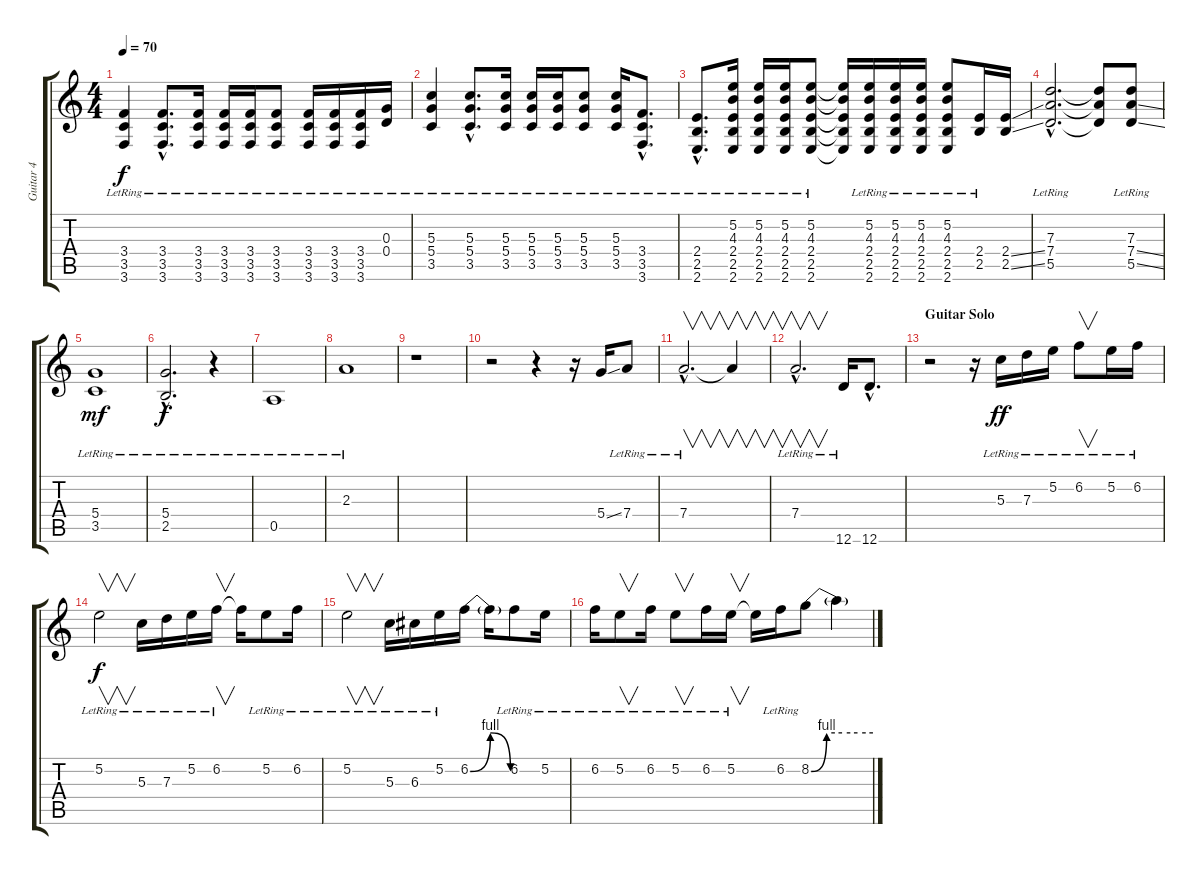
\track ("Guitar 4" "Guitar 4") {instrument distortionguitar}
\staff {score tabs}
\tuning (E4 B3 G3 D3 A2 D2) {hide}
\ts (4 4)
\tempo 70
\clef g2
\ks c
(3.4{lr} 3.5{lr} 3.6{lr}).4{dy f} (3.4{hac lr} 3.5{hac lr} 3.6{hac lr}).8{d} (3.4{lr} 3.5{lr} 3.6{lr}).16 (3.4{lr} 3.5{lr} 3.6{lr}).16 (3.4{lr} 3.5{lr} 3.6{lr}).16 (3.4{lr} 3.5{lr} 3.6{lr}).8 (3.4{lr} 3.5{lr} 3.6{lr}).16 (3.4{lr} 3.5{lr} 3.6{lr}).16 (3.4{lr} 3.5{lr} 3.6{lr}).16 (0.3{lr} 0.4{lr}).16 |
(5.3{lr} 5.4{lr} 3.5{lr}).4 (5.3{hac lr} 5.4{hac lr} 3.5{hac lr}).8{d} (5.3{lr} 5.4{lr} 3.5{lr}).16 (5.3{lr} 5.4{lr} 3.5{lr}).16 (5.3{lr} 5.4{lr} 3.5{lr}).16 (5.3{lr} 5.4{lr} 3.5{lr}).8 (5.3{lr} 5.4{lr} 3.5{lr}).16 (3.4{hac lr} 3.5{hac lr} 3.6{hac lr}).8{d} |
(2.4{hac lr} 2.5{hac lr} 2.6{hac lr}).8{d} (5.2{lr} 4.3{lr} 2.4{lr} 2.5{lr} 2.6{lr}).16 (5.2{lr} 4.3{lr} 2.4{lr} 2.5{lr} 2.6{lr}).16 (5.2{lr} 4.3{lr} 2.4{lr} 2.5{lr} 2.6{lr}).16 (5.2{lr} 4.3{lr} 2.4{lr} 2.5{lr} 2.6{lr}).8 (5.2{t} 4.3{t} 2.4{t} 2.5{t} 2.6{t}).16 (5.2{lr} 4.3{lr} 2.4{lr} 2.5{lr} 2.6{lr}).16 (5.2{lr} 4.3{lr} 2.4{lr} 2.5{lr} 2.6{lr}).16 (5.2{lr} 4.3{lr} 2.4{lr} 2.5{lr} 2.6{lr}).16 (5.2{lr} 4.3{lr} 2.4{lr} 2.5{lr} 2.6{lr}).8 (2.4{lr} 2.5{lr}).16 (2.4{ss} 2.5{ss}).16 |
(7.3{hac lr} 7.4{hac lr} 5.5{hac lr}).2{d} (7.3{t} 7.4{t} 5.5{t}).8 (7.3{lr} 7.4{ss} 5.5{ss}).8 |
(5.4{lr} 3.5{lr}).1{dy mf} |
(5.4{hac lr} 2.5{hac lr}).2{d dy f} r.4 |
0.5{lr}.1 |
2.3{lr}.1 |
r.1 |
r.2 r.4 r.16 5.4{ss}.16 7.4{lr}.8 |
7.4{hac lr}.2{v d} 7.4{t}.4{v} |
7.4{hac lr}.2{v d} 12.6{lr}.16 12.6{hac}.8{d} |
\section ("" "Guitar Solo")
r.2 r.16 5.3{lr}.16{dy ff} 7.3{lr}.16 5.2{lr}.16 6.2{lr}.8{v} 5.2{lr}.16 6.2{lr}.16 |
5.2{lr}.2{v dy f} 5.3{lr}.16 7.3{lr}.16 5.2{lr}.16 6.2{lr}.16{v} 6.2{t}.16 5.2{lr}.8 6.2{lr}.16 |
5.2{lr}.2{v} 5.3{lr}.16 6.3{lr}.16 5.2{lr}.16 6.2{be (bendrelease 0 0 30 4 45 4 60 0)}.16 6.2{t}.16 6.2{lr}.8 5.2{lr}.16 |
6.2{lr}.16 5.2{lr}.8{v} 6.2{lr}.16 5.2{lr}.8{v} 6.2{lr}.16 5.2{lr}.16{v} 5.2{t}.16 6.2{lr}.16 8.2{be (custom 0 0 15 4 30 4 45 4 60 4)}.8 8.2{t}.4
